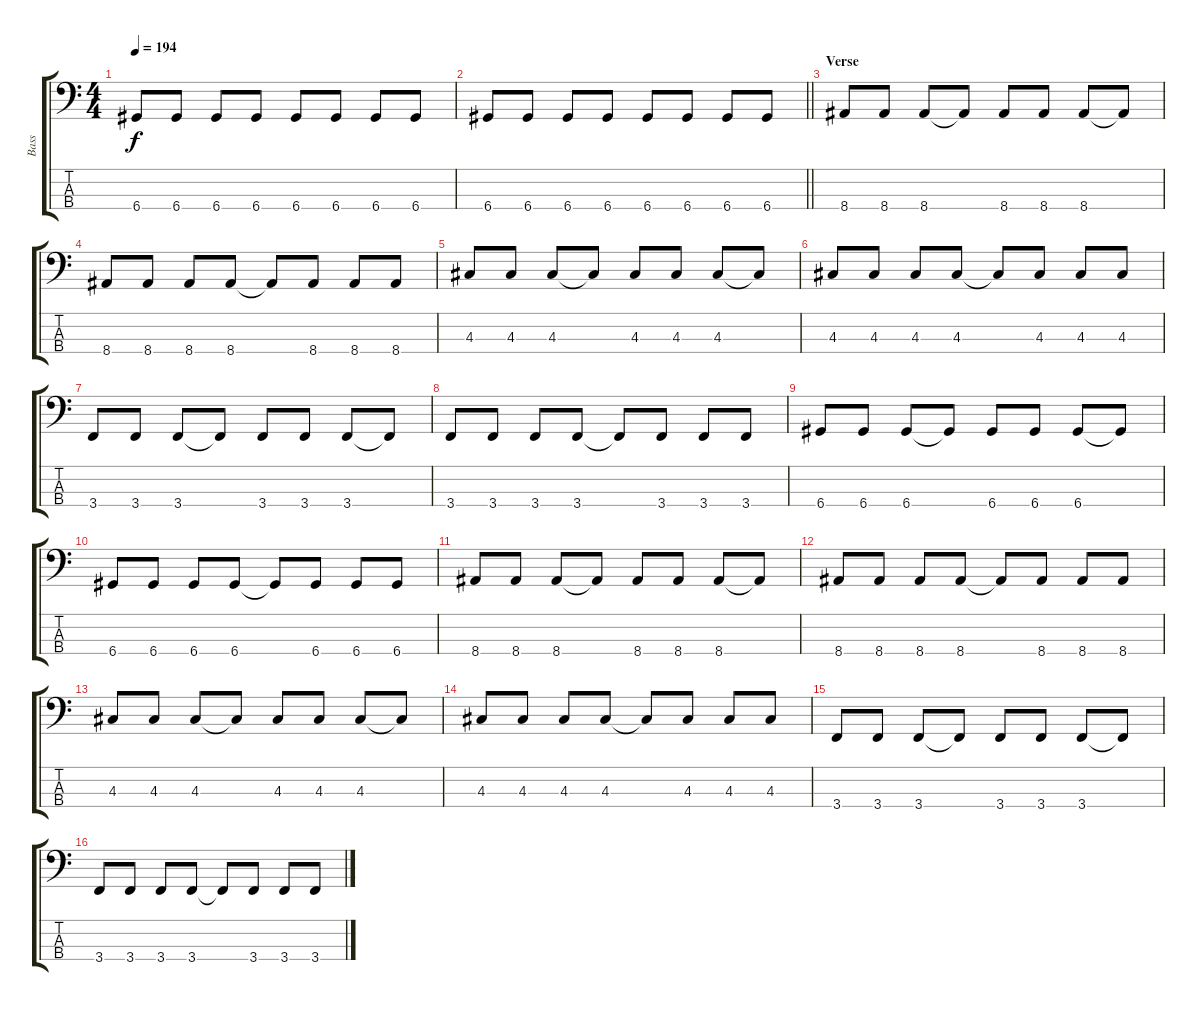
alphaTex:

\track ("Bass" "Bass") {instrument electricbassfinger}
\staff {score tabs}
\tuning (G2 D2 A1 D1) {hide}
\ts (4 4)
\tempo 194
\clef f4
\ks c
6.4.8{dy f} 6.4.8 6.4.8 6.4.8 6.4.8 6.4.8 6.4.8 6.4.8 |
\barLineRight lightlight
6.4.8 6.4.8 6.4.8 6.4.8 6.4.8 6.4.8 6.4.8 6.4.8 |
\section ("" "Verse")
8.4.8 8.4.8 8.4.8 8.4{t}.8 8.4.8 8.4.8 8.4.8 8.4{t}.8 |
8.4.8 8.4.8 8.4.8 8.4.8 8.4{t}.8 8.4.8 8.4.8 8.4.8 |
4.3.8 4.3.8 4.3.8 4.3{t}.8 4.3.8 4.3.8 4.3.8 4.3{t}.8 |
4.3.8 4.3.8 4.3.8 4.3.8 4.3{t}.8 4.3.8 4.3.8 4.3.8 |
3.4.8 3.4.8 3.4.8 3.4{t}.8 3.4.8 3.4.8 3.4.8 3.4{t}.8 |
3.4.8 3.4.8 3.4.8 3.4.8 3.4{t}.8 3.4.8 3.4.8 3.4.8 |
6.4.8 6.4.8 6.4.8 6.4{t}.8 6.4.8 6.4.8 6.4.8 6.4{t}.8 |
6.4.8 6.4.8 6.4.8 6.4.8 6.4{t}.8 6.4.8 6.4.8 6.4.8 |
8.4.8 8.4.8 8.4.8 8.4{t}.8 8.4.8 8.4.8 8.4.8 8.4{t}.8 |
8.4.8 8.4.8 8.4.8 8.4.8 8.4{t}.8 8.4.8 8.4.8 8.4.8 |
4.3.8 4.3.8 4.3.8 4.3{t}.8 4.3.8 4.3.8 4.3.8 4.3{t}.8 |
4.3.8 4.3.8 4.3.8 4.3.8 4.3{t}.8 4.3.8 4.3.8 4.3.8 |
3.4.8 3.4.8 3.4.8 3.4{t}.8 3.4.8 3.4.8 3.4.8 3.4{t}.8 |
3.4.8 3.4.8 3.4.8 3.4.8 3.4{t}.8 3.4.8 3.4.8 3.4.8
